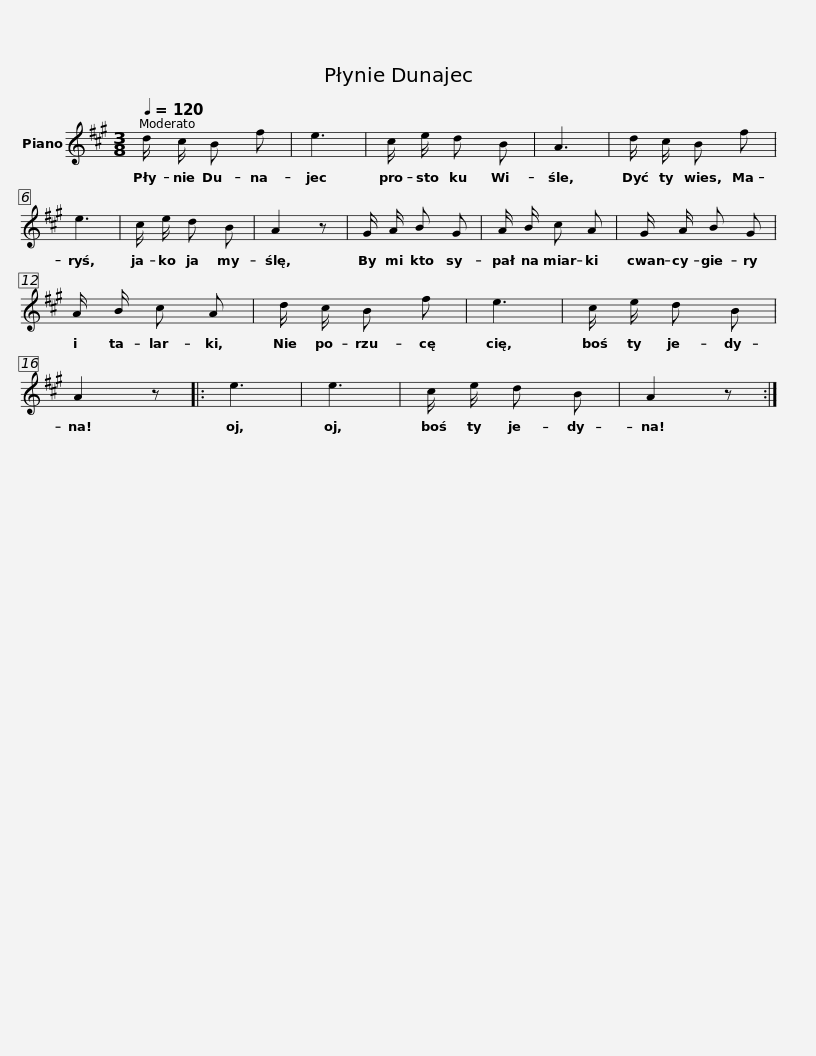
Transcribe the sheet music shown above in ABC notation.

X:1
L:1/8
Q:1/4=120
M:3/8
I:linebreak $
K:A
V:1 treble
V:1
 d/ c/ B f | e3 | c/ e/ d B | A3 | d/ c/ B f | %5
 e3 | c/ e/ d B | A2 z | G/ A/ B G |$ A/ B/ c A | %10
 G/ A/ B G | A/ B/ c A | d/ c/ B f | e3 | c/ e/ d B | %15
 A2 z |: e3 | e3 |$ c/ e/ d B | A2 z :| %20
